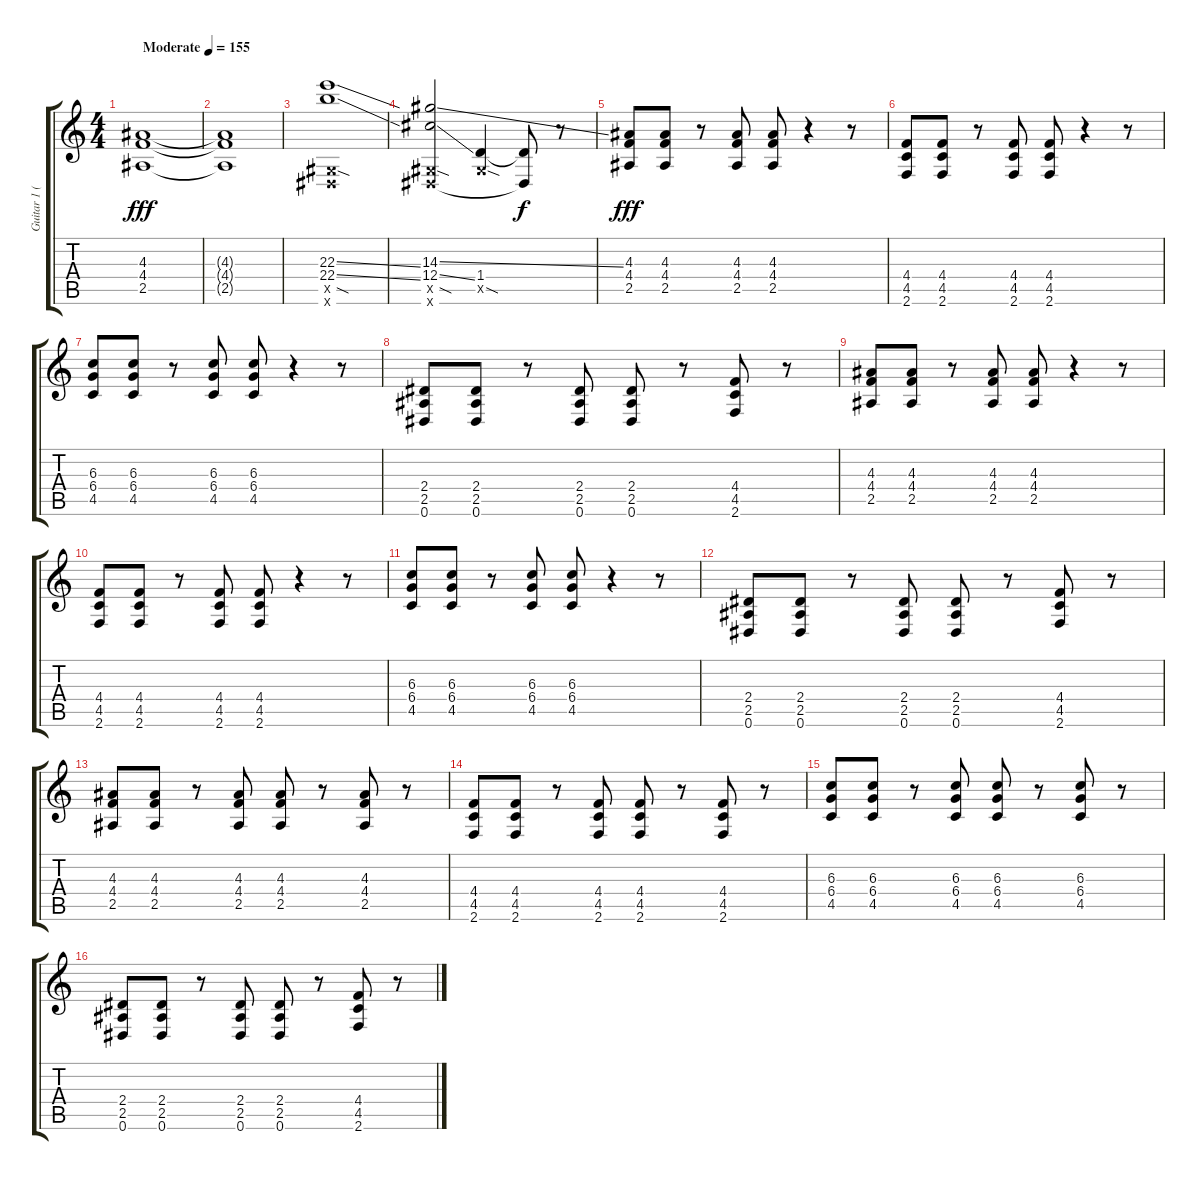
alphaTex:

\track ("Guitar 1 (Shaun Diviney)" "Guitar 1 (") {instrument distortionguitar}
\staff {score tabs}
\tuning (Eb4 Bb3 Gb3 Db3 Ab2 Eb2) {hide}
\ts (4 4)
\tempo (155 "Moderate")
\clef g2
\ks c
(4.3 4.4 2.5).1{dy fff instrument distortionguitar} |
(4.3{t} 4.4{t} 2.5{t}).1 |
(22.3{ss} 22.4{ss} 0.5{sod x} 0.6{x}).1 |
(14.3{ss} 12.4{ss} 0.5{sod x} 0.6{x}).2 (1.4 0.5{sod x}).4 (1.4{t} 0.6{t}).8{dy f} r.8 |
(4.3 4.4 2.5).8{dy fff} (4.3 4.4 2.5).8 r.8 (4.3 4.4 2.5).8 (4.3 4.4 2.5).8 r.4 r.8 |
(4.4 4.5 2.6).8 (4.4 4.5 2.6).8 r.8 (4.4 4.5 2.6).8 (4.4 4.5 2.6).8 r.4 r.8 |
(6.3 6.4 4.5).8 (6.3 6.4 4.5).8 r.8 (6.3 6.4 4.5).8 (6.3 6.4 4.5).8 r.4 r.8 |
(2.4 2.5 0.6).8 (2.4 2.5 0.6).8 r.8 (2.4 2.5 0.6).8 (2.4 2.5 0.6).8 r.8 (4.4 4.5 2.6).8 r.8 |
(4.3 4.4 2.5).8 (4.3 4.4 2.5).8 r.8 (4.3 4.4 2.5).8 (4.3 4.4 2.5).8 r.4 r.8 |
(4.4 4.5 2.6).8 (4.4 4.5 2.6).8 r.8 (4.4 4.5 2.6).8 (4.4 4.5 2.6).8 r.4 r.8 |
(6.3 6.4 4.5).8 (6.3 6.4 4.5).8 r.8 (6.3 6.4 4.5).8 (6.3 6.4 4.5).8 r.4 r.8 |
(2.4 2.5 0.6).8 (2.4 2.5 0.6).8 r.8 (2.4 2.5 0.6).8 (2.4 2.5 0.6).8 r.8 (4.4 4.5 2.6).8 r.8 |
(4.3 4.4 2.5).8 (4.3 4.4 2.5).8 r.8 (4.3 4.4 2.5).8 (4.3 4.4 2.5).8 r.8 (4.3 4.4 2.5).8 r.8 |
(4.4 4.5 2.6).8 (4.4 4.5 2.6).8 r.8 (4.4 4.5 2.6).8 (4.4 4.5 2.6).8 r.8 (4.4 4.5 2.6).8 r.8 |
(6.3 6.4 4.5).8 (6.3 6.4 4.5).8 r.8 (6.3 6.4 4.5).8 (6.3 6.4 4.5).8 r.8 (6.3 6.4 4.5).8 r.8 |
(2.4 2.5 0.6).8 (2.4 2.5 0.6).8 r.8 (2.4 2.5 0.6).8 (2.4 2.5 0.6).8 r.8 (4.4 4.5 2.6).8 r.8
